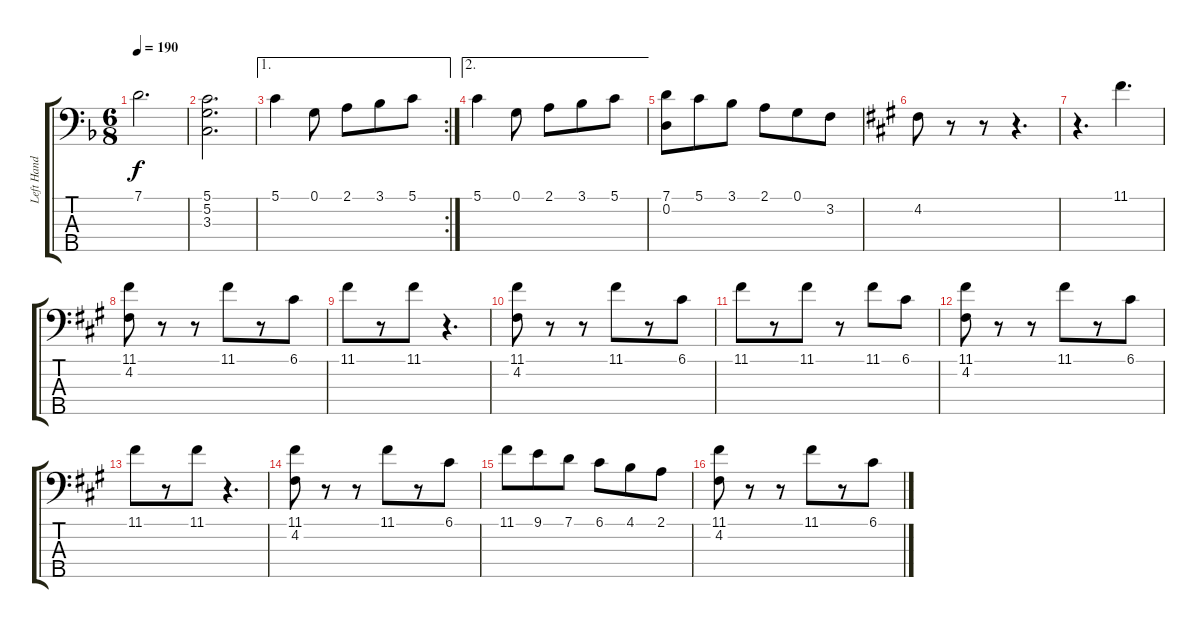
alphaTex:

\track ("Left Hand" "Left Hand") {instrument acousticguitarsteel}
\staff {score tabs}
\tuning (G2 D2 A1 E1 B0) {hide}
\ts (6 8)
\tempo 190
\clef f4
\ks f
7.1.2{d dy f} |
(5.1 5.2 3.3).2{d} |
\ae 1
\rc 2
5.1.4 0.1.8 2.1.8 3.1.8 5.1.8 |
\ae 2
5.1.4 0.1.8 2.1.8 3.1.8 5.1.8 |
(7.1 0.2).8 5.1.8 3.1.8 2.1.8 0.1.8 3.2.8 |
\ks a
4.2.8 r.8 r.8 r.4{d} |
r.4{d} 11.1.4{d} |
(11.1 4.2).8 r.8 r.8 11.1.8 r.8 6.1.8 |
11.1.8 r.8 11.1.8 r.4{d} |
(11.1 4.2).8 r.8 r.8 11.1.8 r.8 6.1.8 |
11.1.8 r.8 11.1.8 r.8 11.1.8 6.1.8 |
(11.1 4.2).8 r.8 r.8 11.1.8 r.8 6.1.8 |
11.1.8 r.8 11.1.8 r.4{d} |
(11.1 4.2).8 r.8 r.8 11.1.8 r.8 6.1.8 |
11.1.8 9.1.8 7.1.8 6.1.8 4.1.8 2.1.8 |
(11.1 4.2).8 r.8 r.8 11.1.8 r.8 6.1.8
